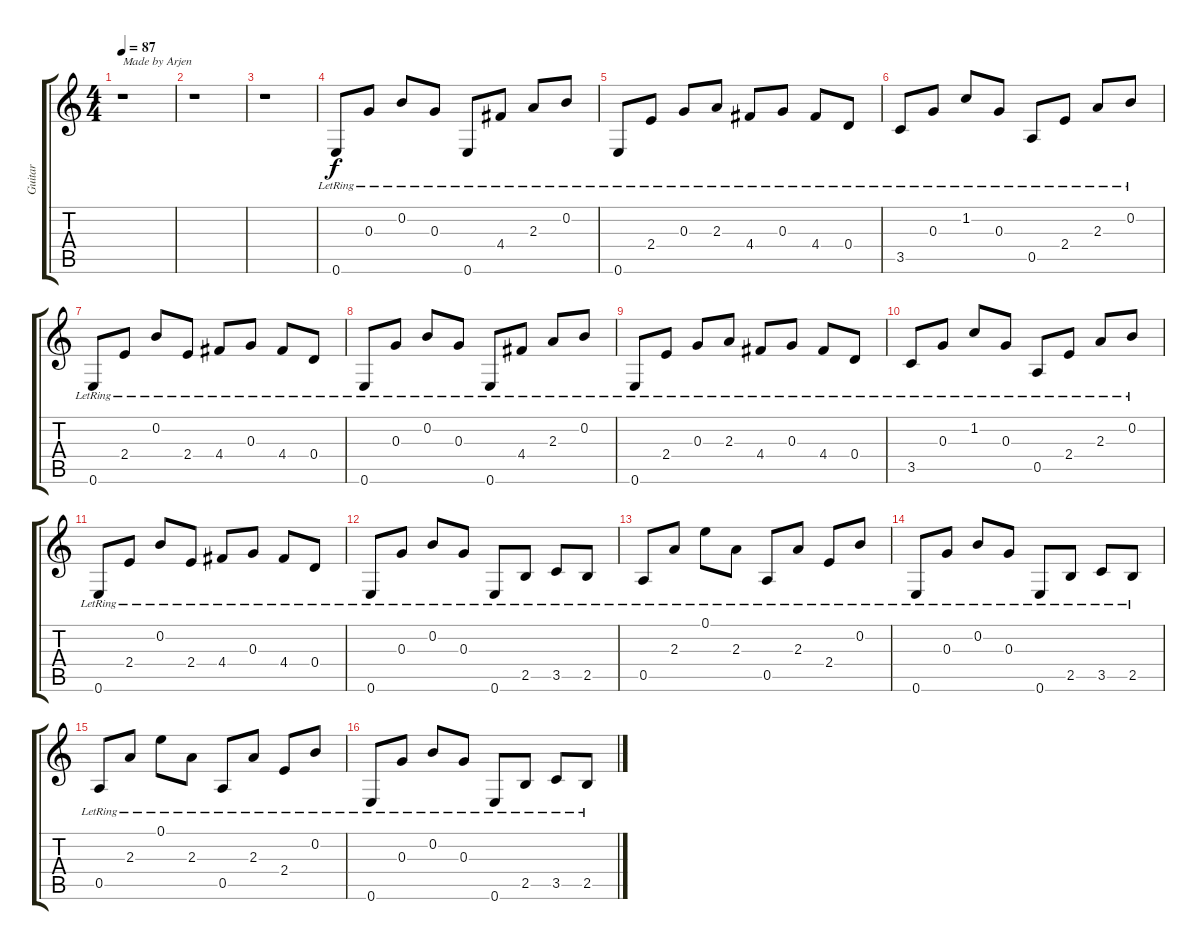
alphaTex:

\track ("Guitar" "Guitar") {instrument acousticguitarnylon}
\staff {score tabs}
\tuning (E4 B3 G3 D3 A2 E2) {hide}
\ts (4 4)
\tempo 87
\clef g2
\ks c
r.1{txt "Made by Arjen" dy f instrument acousticguitarnylon} |
r.1 |
r.1 |
0.6{lr}.8 0.3{lr}.8 0.2{lr}.8 0.3{lr}.8 0.6{lr}.8 4.4{lr}.8 2.3{lr}.8 0.2{lr}.8 |
0.6{lr}.8 2.4{lr}.8 0.3{lr}.8 2.3{lr}.8 4.4{lr}.8 0.3{lr}.8 4.4{lr}.8 0.4{lr}.8 |
3.5{lr}.8 0.3{lr}.8 1.2{lr}.8 0.3{lr}.8 0.5{lr}.8 2.4{lr}.8 2.3{lr}.8 0.2{lr}.8 |
0.6{lr}.8 2.4{lr}.8 0.2{lr}.8 2.4{lr}.8 4.4{lr}.8 0.3{lr}.8 4.4{lr}.8 0.4{lr}.8 |
0.6{lr}.8 0.3{lr}.8 0.2{lr}.8 0.3{lr}.8 0.6{lr}.8 4.4{lr}.8 2.3{lr}.8 0.2{lr}.8 |
0.6{lr}.8 2.4{lr}.8 0.3{lr}.8 2.3{lr}.8 4.4{lr}.8 0.3{lr}.8 4.4{lr}.8 0.4{lr}.8 |
3.5{lr}.8 0.3{lr}.8 1.2{lr}.8 0.3{lr}.8 0.5{lr}.8 2.4{lr}.8 2.3{lr}.8 0.2{lr}.8 |
0.6{lr}.8 2.4{lr}.8 0.2{lr}.8 2.4{lr}.8 4.4{lr}.8 0.3{lr}.8 4.4{lr}.8 0.4{lr}.8 |
0.6{lr}.8 0.3{lr}.8 0.2{lr}.8 0.3{lr}.8 0.6{lr}.8 2.5{lr}.8 3.5{lr}.8 2.5{lr}.8 |
0.5{lr}.8 2.3{lr}.8 0.1{lr}.8 2.3{lr}.8 0.5{lr}.8 2.3{lr}.8 2.4{lr}.8 0.2{lr}.8 |
0.6{lr}.8 0.3{lr}.8 0.2{lr}.8 0.3{lr}.8 0.6{lr}.8 2.5{lr}.8 3.5{lr}.8 2.5{lr}.8 |
0.5{lr}.8 2.3{lr}.8 0.1{lr}.8 2.3{lr}.8 0.5{lr}.8 2.3{lr}.8 2.4{lr}.8 0.2{lr}.8 |
0.6{lr}.8 0.3{lr}.8 0.2{lr}.8 0.3{lr}.8 0.6{lr}.8 2.5{lr}.8 3.5{lr}.8 2.5{lr}.8
